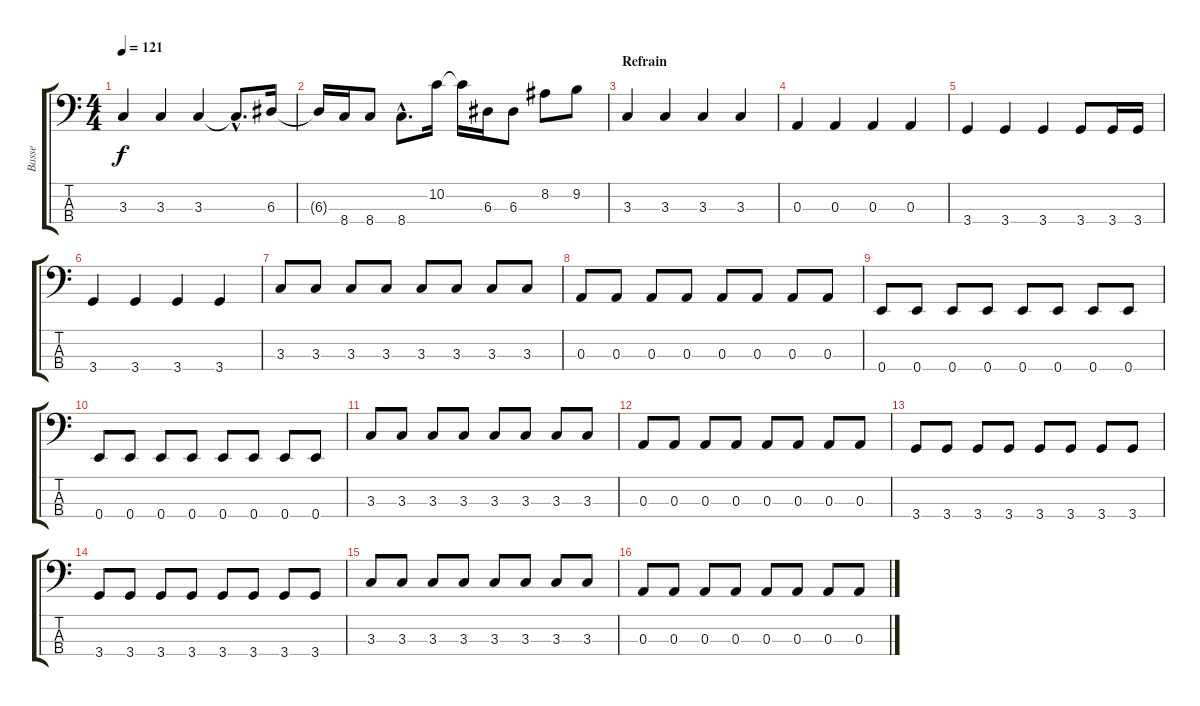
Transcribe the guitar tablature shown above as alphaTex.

\track ("Basse" "Basse") {instrument fretlessbass}
\staff {score tabs}
\tuning (G2 D2 A1 E1) {hide}
\ts (4 4)
\tempo 121
\clef f4
\ks c
3.3.4{dy f} 3.3.4 3.3.4 3.3{hac t}.8{d} 6.3.16 |
6.3{t}.16 8.4.16 8.4.8 8.4{hac}.8{d} 10.2.16 10.2{t}.16 6.3.16 6.3.8 8.2.8 9.2.8 |
\section ("" "Refrain")
3.3.4 3.3.4 3.3.4 3.3.4 |
0.3.4 0.3.4 0.3.4 0.3.4 |
3.4.4 3.4.4 3.4.4 3.4.8 3.4.16 3.4.16 |
3.4.4 3.4.4 3.4.4 3.4.4 |
3.3.8 3.3.8 3.3.8 3.3.8 3.3.8 3.3.8 3.3.8 3.3.8 |
0.3.8 0.3.8 0.3.8 0.3.8 0.3.8 0.3.8 0.3.8 0.3.8 |
0.4.8 0.4.8 0.4.8 0.4.8 0.4.8 0.4.8 0.4.8 0.4.8 |
0.4.8 0.4.8 0.4.8 0.4.8 0.4.8 0.4.8 0.4.8 0.4.8 |
3.3.8 3.3.8 3.3.8 3.3.8 3.3.8 3.3.8 3.3.8 3.3.8 |
0.3.8 0.3.8 0.3.8 0.3.8 0.3.8 0.3.8 0.3.8 0.3.8 |
3.4.8 3.4.8 3.4.8 3.4.8 3.4.8 3.4.8 3.4.8 3.4.8 |
3.4.8 3.4.8 3.4.8 3.4.8 3.4.8 3.4.8 3.4.8 3.4.8 |
3.3.8 3.3.8 3.3.8 3.3.8 3.3.8 3.3.8 3.3.8 3.3.8 |
0.3.8 0.3.8 0.3.8 0.3.8 0.3.8 0.3.8 0.3.8 0.3.8
